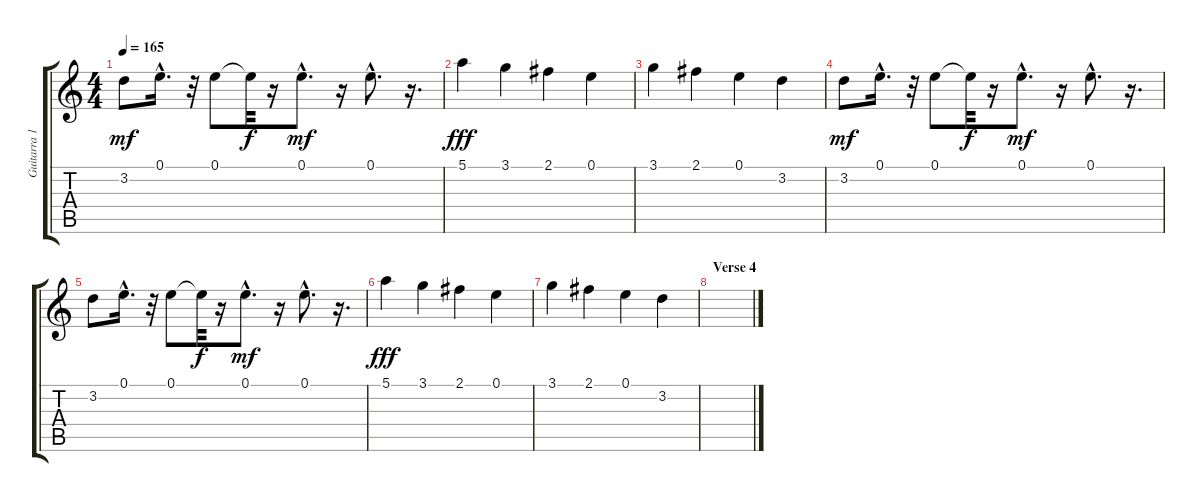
\track ("Guitarra 1 ( Lead )" "Guitarra 1") {instrument overdrivenguitar}
\staff {score tabs}
\tuning (E4 B3 G3 D3 A2 E2) {hide}
\ts (4 4)
\tempo 165
\clef g2
\ks c
3.2.8{dy mf} 0.1{hac}.16{d} r.32 0.1.8 0.1{t}.32{dy f} r.16 0.1{hac}.8{d dy mf} r.16 0.1{hac}.8{d} r.16{d} |
5.1.4{dy fff} 3.1.4 2.1.4 0.1.4 |
3.1.4 2.1.4 0.1.4 3.2.4 |
3.2.8{dy mf} 0.1{hac}.16{d} r.32 0.1.8 0.1{t}.32{dy f} r.16 0.1{hac}.8{d dy mf} r.16 0.1{hac}.8{d} r.16{d} |
3.2.8 0.1{hac}.16{d} r.32 0.1.8 0.1{t}.32{dy f} r.16 0.1{hac}.8{d dy mf} r.16 0.1{hac}.8{d} r.16{d} |
5.1.4{dy fff} 3.1.4 2.1.4 0.1.4 |
3.1.4 2.1.4 0.1.4 3.2.4 |
\section ("" "Verse 4")
